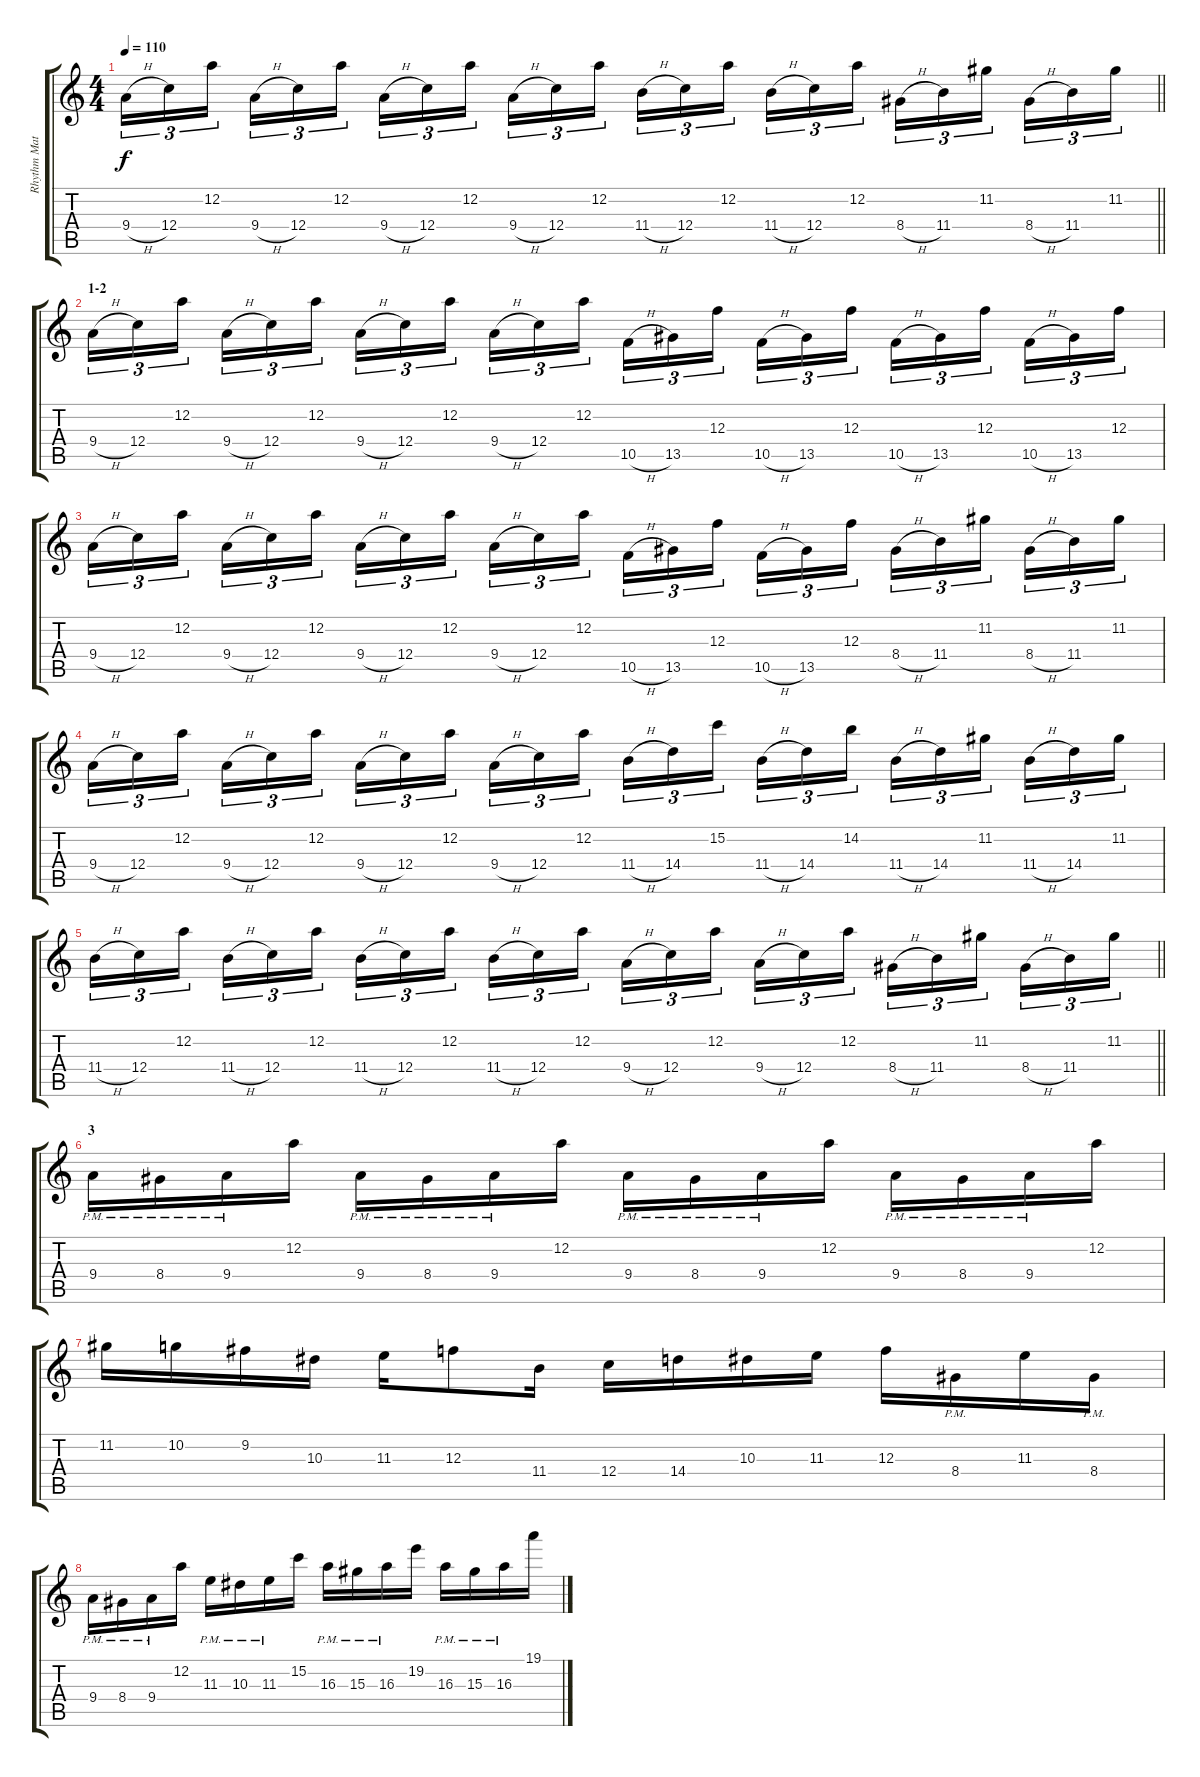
\track ("Rhythm Mathieu Pascal" "Rhythm Mat") {instrument distortionguitar}
\staff {score tabs}
\tuning (D4 A3 F3 C3 G2 D2) {hide}
\ts (4 4)
\tempo 110
\clef g2
\barLineRight lightlight
\ks c
9.4{h}.16{tu (3 2) dy f} 12.4.16{tu (3 2)} 12.2.16{tu (3 2) beam splitsecondary} 9.4{h}.16{tu (3 2)} 12.4.16{tu (3 2)} 12.2.16{tu (3 2)} 9.4{h}.16{tu (3 2)} 12.4.16{tu (3 2)} 12.2.16{tu (3 2) beam splitsecondary} 9.4{h}.16{tu (3 2)} 12.4.16{tu (3 2)} 12.2.16{tu (3 2)} 11.4{h}.16{tu (3 2)} 12.4.16{tu (3 2)} 12.2.16{tu (3 2) beam splitsecondary} 11.4{h}.16{tu (3 2)} 12.4.16{tu (3 2)} 12.2.16{tu (3 2)} 8.4{h}.16{tu (3 2)} 11.4.16{tu (3 2)} 11.2.16{tu (3 2) beam splitsecondary} 8.4{h}.16{tu (3 2)} 11.4.16{tu (3 2)} 11.2.16{tu (3 2)} |
\section ("" "1-2")
9.4{h}.16{tu (3 2)} 12.4.16{tu (3 2)} 12.2.16{tu (3 2) beam splitsecondary} 9.4{h}.16{tu (3 2)} 12.4.16{tu (3 2)} 12.2.16{tu (3 2)} 9.4{h}.16{tu (3 2)} 12.4.16{tu (3 2)} 12.2.16{tu (3 2) beam splitsecondary} 9.4{h}.16{tu (3 2)} 12.4.16{tu (3 2)} 12.2.16{tu (3 2)} 10.5{h}.16{tu (3 2)} 13.5.16{tu (3 2)} 12.3.16{tu (3 2) beam splitsecondary} 10.5{h}.16{tu (3 2)} 13.5.16{tu (3 2)} 12.3.16{tu (3 2)} 10.5{h}.16{tu (3 2)} 13.5.16{tu (3 2)} 12.3.16{tu (3 2) beam splitsecondary} 10.5{h}.16{tu (3 2)} 13.5.16{tu (3 2)} 12.3.16{tu (3 2)} |
9.4{h}.16{tu (3 2)} 12.4.16{tu (3 2)} 12.2.16{tu (3 2) beam splitsecondary} 9.4{h}.16{tu (3 2)} 12.4.16{tu (3 2)} 12.2.16{tu (3 2)} 9.4{h}.16{tu (3 2)} 12.4.16{tu (3 2)} 12.2.16{tu (3 2) beam splitsecondary} 9.4{h}.16{tu (3 2)} 12.4.16{tu (3 2)} 12.2.16{tu (3 2)} 10.5{h}.16{tu (3 2)} 13.5.16{tu (3 2)} 12.3.16{tu (3 2) beam splitsecondary} 10.5{h}.16{tu (3 2)} 13.5.16{tu (3 2)} 12.3.16{tu (3 2)} 8.4{h}.16{tu (3 2)} 11.4.16{tu (3 2)} 11.2.16{tu (3 2) beam splitsecondary} 8.4{h}.16{tu (3 2)} 11.4.16{tu (3 2)} 11.2.16{tu (3 2)} |
9.4{h}.16{tu (3 2)} 12.4.16{tu (3 2)} 12.2.16{tu (3 2) beam splitsecondary} 9.4{h}.16{tu (3 2)} 12.4.16{tu (3 2)} 12.2.16{tu (3 2)} 9.4{h}.16{tu (3 2)} 12.4.16{tu (3 2)} 12.2.16{tu (3 2) beam splitsecondary} 9.4{h}.16{tu (3 2)} 12.4.16{tu (3 2)} 12.2.16{tu (3 2)} 11.4{h}.16{tu (3 2)} 14.4.16{tu (3 2)} 15.2.16{tu (3 2) beam splitsecondary} 11.4{h}.16{tu (3 2)} 14.4.16{tu (3 2)} 14.2.16{tu (3 2)} 11.4{h}.16{tu (3 2)} 14.4.16{tu (3 2)} 11.2.16{tu (3 2) beam splitsecondary} 11.4{h}.16{tu (3 2)} 14.4.16{tu (3 2)} 11.2.16{tu (3 2)} |
\barLineRight lightlight
11.4{h}.16{tu (3 2)} 12.4.16{tu (3 2)} 12.2.16{tu (3 2) beam splitsecondary} 11.4{h}.16{tu (3 2)} 12.4.16{tu (3 2)} 12.2.16{tu (3 2)} 11.4{h}.16{tu (3 2)} 12.4.16{tu (3 2)} 12.2.16{tu (3 2) beam splitsecondary} 11.4{h}.16{tu (3 2)} 12.4.16{tu (3 2)} 12.2.16{tu (3 2)} 9.4{h}.16{tu (3 2)} 12.4.16{tu (3 2)} 12.2.16{tu (3 2) beam splitsecondary} 9.4{h}.16{tu (3 2)} 12.4.16{tu (3 2)} 12.2.16{tu (3 2)} 8.4{h}.16{tu (3 2)} 11.4.16{tu (3 2)} 11.2.16{tu (3 2) beam splitsecondary} 8.4{h}.16{tu (3 2)} 11.4.16{tu (3 2)} 11.2.16{tu (3 2)} |
\section ("" "3")
9.4{pm}.16 8.4{pm}.16 9.4{pm}.16 12.2.16 9.4{pm}.16 8.4{pm}.16 9.4{pm}.16 12.2.16 9.4{pm}.16 8.4{pm}.16 9.4{pm}.16 12.2.16 9.4{pm}.16 8.4{pm}.16 9.4{pm}.16 12.2.16 |
11.2.16 10.2.16 9.2.16 10.3.16 11.3.16 12.3.8 11.4.16 12.4.16 14.4.16 10.3.16 11.3.16 12.3.16 8.4{pm}.16 11.3.16 8.4{pm}.16 |
9.4{pm}.16 8.4{pm}.16 9.4{pm}.16 12.2.16 11.3{pm}.16 10.3{pm}.16 11.3{pm}.16 15.2.16 16.3{pm}.16 15.3{pm}.16 16.3{pm}.16 19.2.16 16.3{pm}.16 15.3{pm}.16 16.3{pm}.16 19.1{sl}.16
